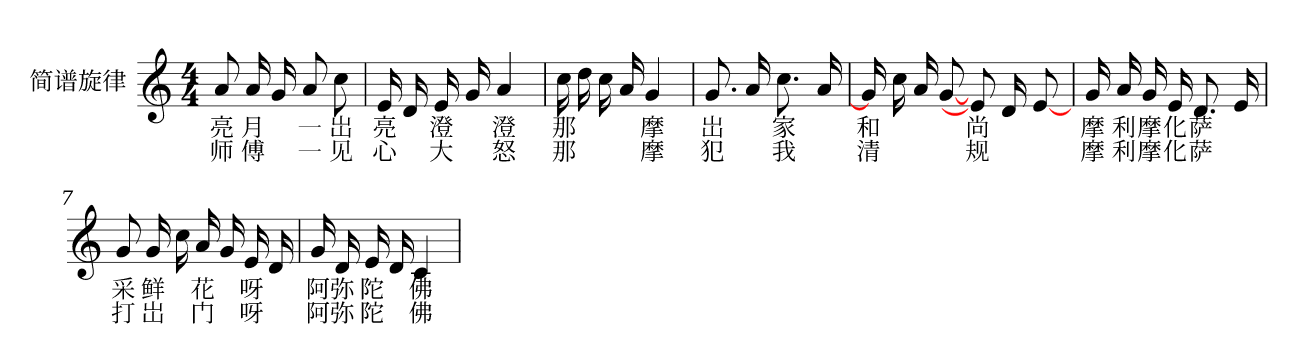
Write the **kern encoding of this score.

**kern	**text	**text
*part1	*part1	*part1
*staff1	*staff1	*staff1
*I"简谱旋律	*	*
*k[]	*	*
*M4/4	*	*
=1	=1	=1
8a	亮	师
16a	月	傅
16g	.	.
8a	一	一
8cc	岀	见
=2	=2	=2
16e	亮	心
16d	.	.
16e	澄	大
16g	.	.
4a	澄	怒
=3	=3	=3
16cc	那	那
16dd	.	.
16cc	.	.
16a	.	.
4g	摩	摩
=4	=4	=4
8.g	岀	犯
16a	.	.
8.cc	家	我
16a	.	.
=5	=5	=5
16g]	和	清
16cc	.	.
16a	.	.
[8g	.	.
8e]	尚	规
16d	.	.
!LO:N:vis=8	!	!
[8.e	.	.
=6	=6	=6
16g	摩	摩
16a	利	利
16g	摩	摩
16e	化	化
8.d	萨	萨
16e	.	.
=7	=7	=7
8g	采	打
16g	鲜	岀
16cc	.	.
16a	花	门
16g	.	.
16e	呀	呀
16d	.	.
=8	=8	=8
16g	阿	阿
16d	弥	弥
16e	陀	陀
16d	.	.
4c	佛	佛
=	=	=
*-	*-	*-
